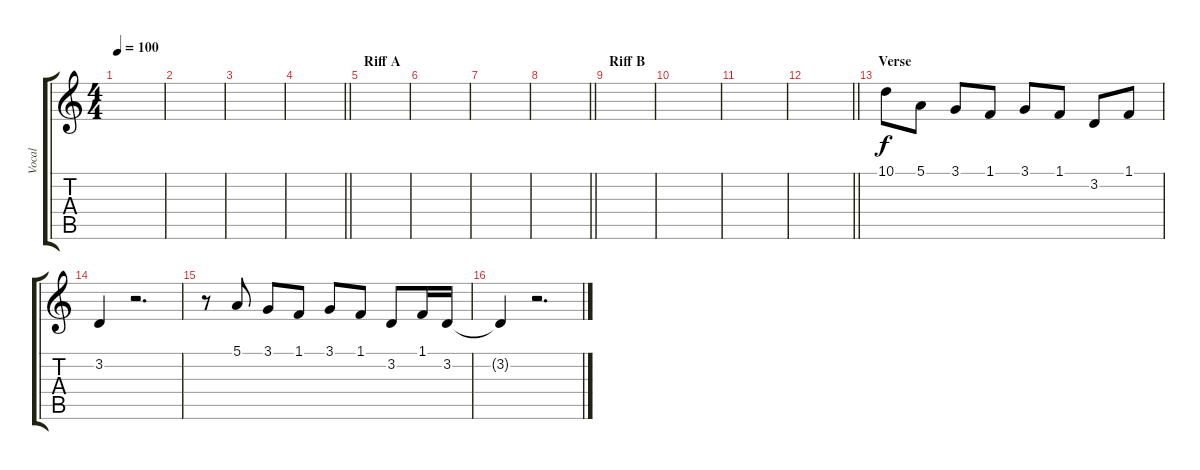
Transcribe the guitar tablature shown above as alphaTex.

\track ("Vocal" "Vocal") {instrument choiraahs}
\staff {score tabs}
\tuning (E4 B3 G3 D3 A2 E2) {hide}
\ts (4 4)
\tempo 100
\clef g2
\ks c
|
|
|
\barLineRight lightlight
|
\section ("" "Riff A")
|
|
|
\barLineRight lightlight
|
\section ("" "Riff B")
|
|
|
\barLineRight lightlight
|
\section ("" "Verse")
10.1.8 5.1.8 3.1.8 1.1.8 3.1.8 1.1.8 3.2.8 1.1.8 |
3.2.4 r.2{d} |
r.8 5.1.8 3.1.8 1.1.8 3.1.8 1.1.8 3.2.8 1.1.16 3.2.16 |
3.2{t}.4 r.2{d}
